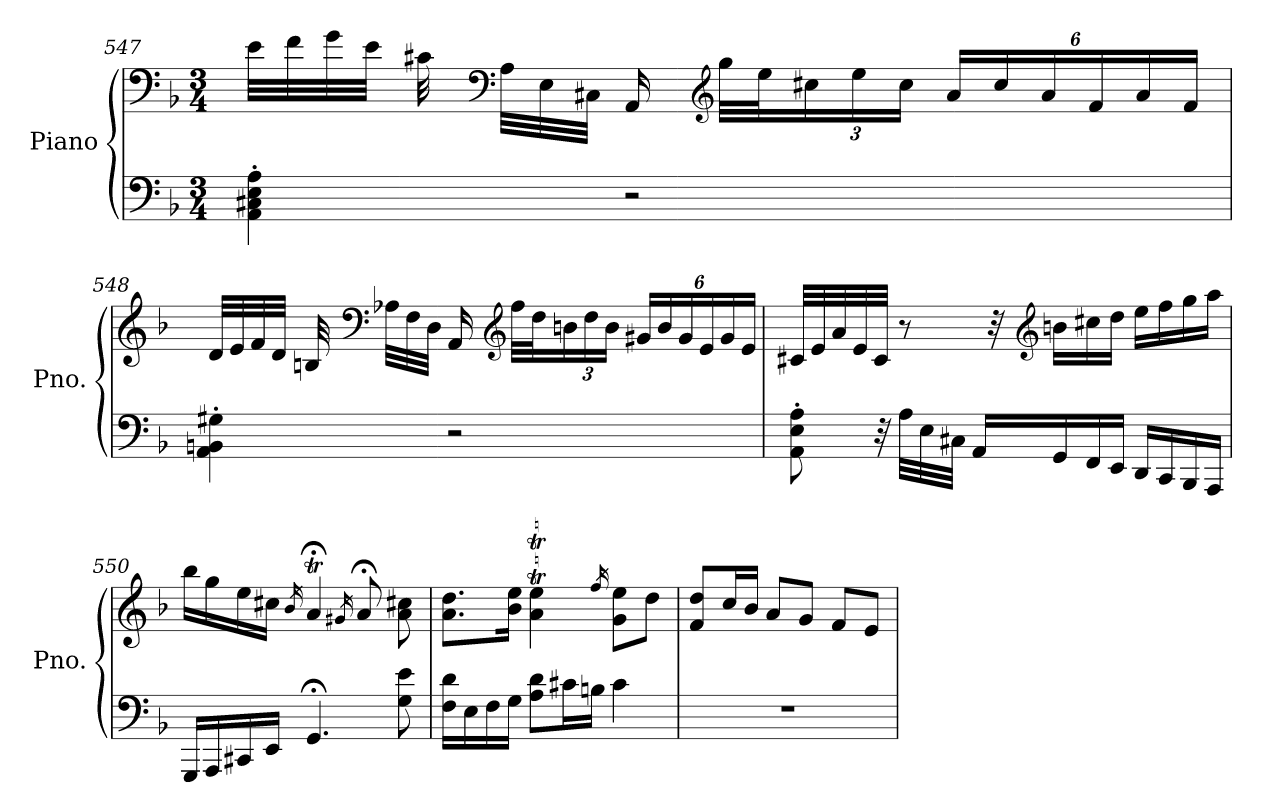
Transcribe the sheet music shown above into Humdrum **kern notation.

**kern	**kern
*part1	*part1
*staff2	*staff1
*I"Piano	*
*I'Pno.	*
*clefF4	*clefF4
*k[b-]	*k[b-]
*M3/4	*M3/4
=547	=547
4AA\' 4C#X\' 4E\' 4A\'	32e\LLL
.	32f\
.	32g\
.	32e\JJJ
.	32c#X\
*	*clefF4
.	32A\LLL
.	32E\
.	32C#X\JJJ
2r	16AA/
*	*clefG2
.	32gg\LLL
.	32ee\J
*	*Xbrackettup
.	24cc#X\
.	24ee\
.	24cc#\JJ
.	24a/LL
.	24cc#/
.	24a/
.	24f/
.	24a/
.	24f/JJ
=548	=548
4AA\' 4BBn\' 4G#X\'	32d/LLL
.	32e/
.	32f/
.	32d/JJJ
.	32Bn/
*	*clefF4
.	32A-X\LLL
.	32F\
.	32D\JJJ
2r	16AA/
*	*clefG2
.	32ff\LLL
.	32dd\J
.	24bn\
.	24dd\
.	24b\JJ
.	24g#X/LL
.	24b/
.	24g#/
.	24e/
.	24g#/
.	24e/JJ
=549	=549
8AA\' 8E\' 8A\'	32c#X/LLL
.	32e/
.	32a/
.	32e/
32r	32c#/JJJ
32A\LLL	8r
32E\	.
32C#X\JJJ	.
16AA/LL	.
.	32r
*	*clefG2
16GG/	16bn\LL
16FF/	16cc#X\
16EE/JJ	16dd\JJ
16DD/LL	16ee\LL
16CC/	16ff\
16BBB-/	16gg\
16AAA/JJ	16aa\JJ
=550	=550
16GGG/LL	16bb-\LL
16AAA/	16gg\
16CC#X/	16ee\
16EE/JJ	16cc#X\JJ
.	16qb-/
4.GG;/	4a;<t/
.	16qg#X/
.	8a;</
8G\ 8e\	8a\ 8cc#X\
=551	=551
16F\ 16d\LL	8.a\ 8.dd\L
16E\	.
16F\	.
16G\JJ	16b-\ 16ee\Jk
8A\ 8d\L	4a\T 4ee\T
16c#X\L	.
16Bn\JJ	.
.	16qff/
4c#\	8g\ 8ee\L
.	8dd\J
=552	=552
2.r	8f/ 8dd/L
.	16cc/L
.	16b-/JJ
.	8a/L
.	8g/J
.	8f/L
.	8e/J
=	=
*-	*-
